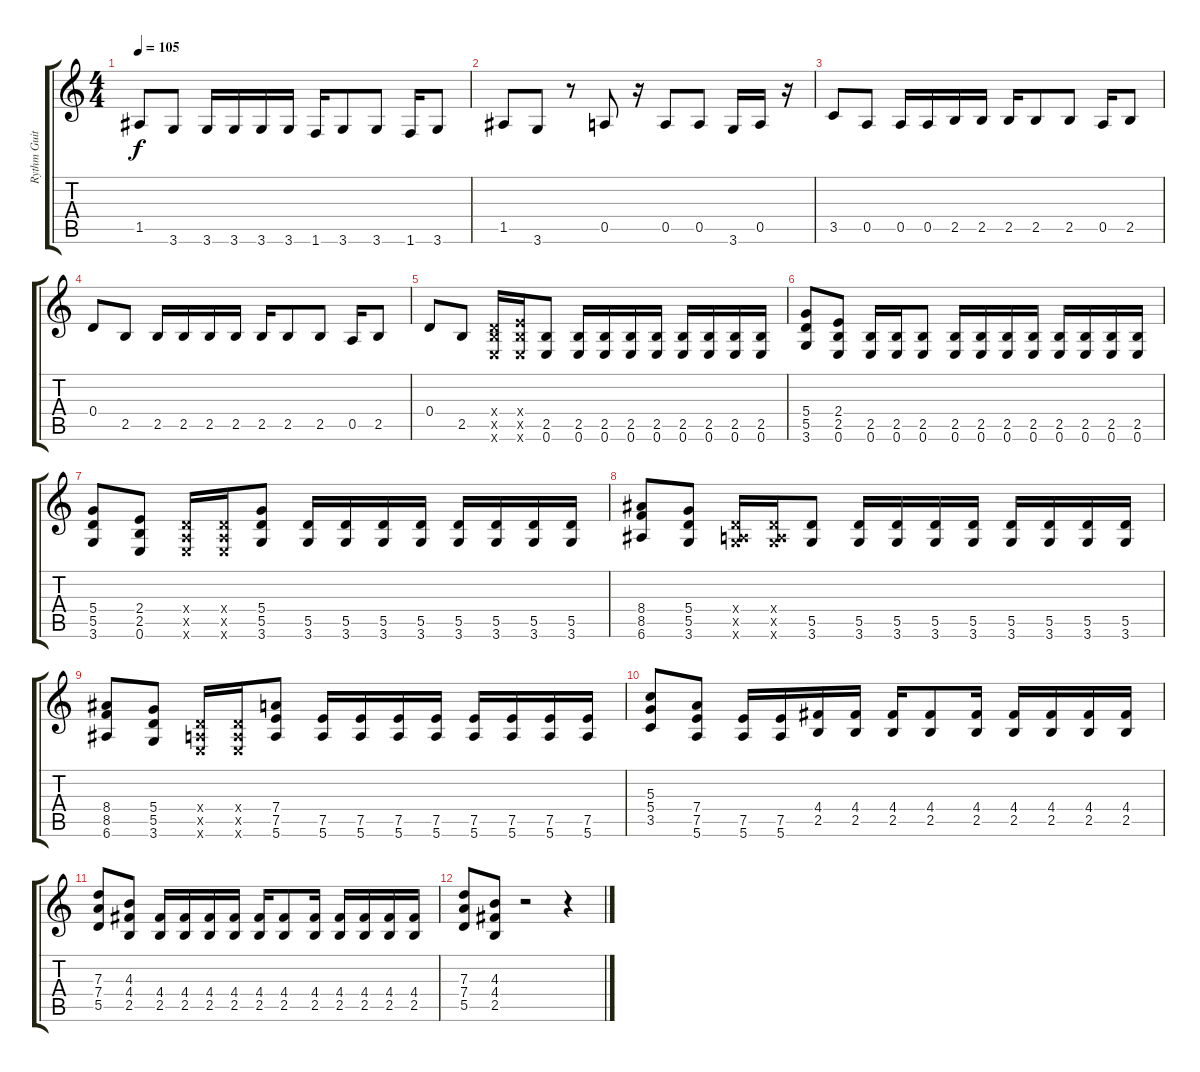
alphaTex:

\track ("Rythm Guitar" "Rythm Guit") {instrument distortionguitar}
\staff {score tabs}
\tuning (E4 B3 G3 D3 A2 E2) {hide}
\ts (4 4)
\tempo 105
\clef g2
\ks c
1.5.8{dy f} 3.6.8 3.6.16 3.6.16 3.6.16 3.6.16 1.6.16 3.6.8 3.6.8 1.6.16 3.6.8 |
1.5.8 3.6.8 r.8 0.5.8 r.16 0.5.8 0.5.8 3.6.16 0.5.16 r.16 |
3.5.8 0.5.8 0.5.16 0.5.16 2.5.16 2.5.16 2.5.16 2.5.8 2.5.8 0.5.16 2.5.8 |
0.4.8 2.5.8 2.5.16 2.5.16 2.5.16 2.5.16 2.5.16 2.5.8 2.5.8 0.5.16 2.5.8 |
0.4.8 2.5.8 (0.4{x} 2.5{x} 0.6{x}).16 (2.4{x} 2.5{x} 0.6{x}).16 (2.5 0.6).8 (2.5 0.6).16 (2.5 0.6).16 (2.5 0.6).16 (2.5 0.6).16 (2.5 0.6).16 (2.5 0.6).16 (2.5 0.6).16 (2.5 0.6).16 |
(5.4 5.5 3.6).8 (2.4 2.5 0.6).8 (2.5 0.6).16 (2.5 0.6).16 (2.5 0.6).8 (2.5 0.6).16 (2.5 0.6).16 (2.5 0.6).16 (2.5 0.6).16 (2.5 0.6).16 (2.5 0.6).16 (2.5 0.6).16 (2.5 0.6).16 |
(5.4 5.5 3.6).8 (2.4 2.5 0.6).8 (0.4{x} 0.5{x} 0.6{x}).16 (0.4{x} 0.5{x} 0.6{x}).16 (5.4 5.5 3.6).8 (5.5 3.6).16 (5.5 3.6).16 (5.5 3.6).16 (5.5 3.6).16 (5.5 3.6).16 (5.5 3.6).16 (5.5 3.6).16 (5.5 3.6).16 |
(8.4 8.5 6.6).8 (5.4 5.5 3.6).8 (0.4{x} 0.5{x} 3.6{x}).16 (0.4{x} 0.5{x} 3.6{x}).16 (5.5 3.6).8 (5.5 3.6).16 (5.5 3.6).16 (5.5 3.6).16 (5.5 3.6).16 (5.5 3.6).16 (5.5 3.6).16 (5.5 3.6).16 (5.5 3.6).16 |
(8.4 8.5 6.6).8 (5.4 5.5 3.6).8 (0.4{x} 0.5{x} 0.6{x}).16 (0.4{x} 0.5{x} 0.6{x}).16 (7.4 7.5 5.6).8 (7.5 5.6).16 (7.5 5.6).16 (7.5 5.6).16 (7.5 5.6).16 (7.5 5.6).16 (7.5 5.6).16 (7.5 5.6).16 (7.5 5.6).16 |
(5.3 5.4 3.5).8 (7.4 7.5 5.6).8 (7.5 5.6).16 (7.5 5.6).16 (4.4 2.5).16 (4.4 2.5).16 (4.4 2.5).16 (4.4 2.5).8 (4.4 2.5).16 (4.4 2.5).16 (4.4 2.5).16 (4.4 2.5).16 (4.4 2.5).16 |
(7.3 7.4 5.5).8 (4.3 4.4 2.5).8 (4.4 2.5).16 (4.4 2.5).16 (4.4 2.5).16 (4.4 2.5).16 (4.4 2.5).16 (4.4 2.5).8 (4.4 2.5).16 (4.4 2.5).16 (4.4 2.5).16 (4.4 2.5).16 (4.4 2.5).16 |
(7.3 7.4 5.5).8 (4.3 4.4 2.5).8 r.2 r.4
